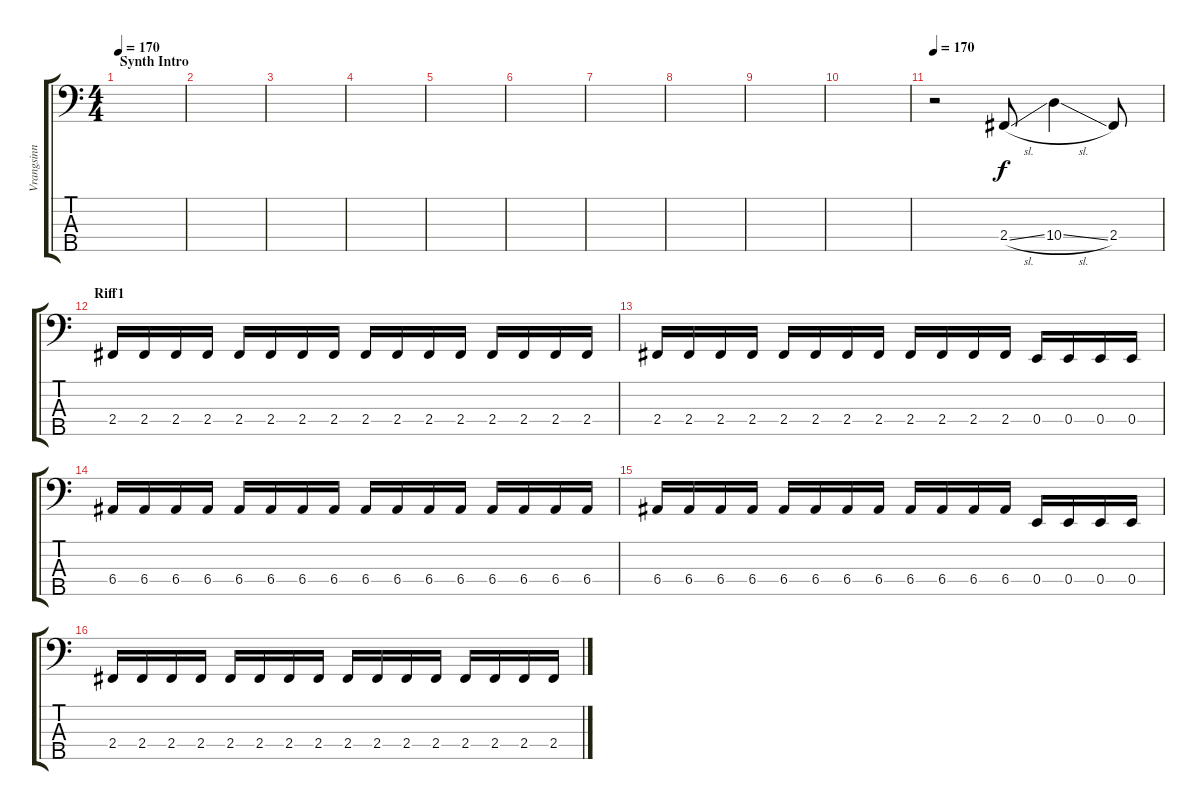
\track ("Vrangsinn - Bass" "Vrangsinn ") {instrument electricbassfinger}
\staff {score tabs}
\tuning (G2 D2 A1 E1 B0) {hide}
\ts (4 4)
\section ("" "Synth Intro")
\tempo 170
\tempo 85
\tempo 170
\clef f4
\ks c
|
|
|
|
|
|
|
|
|
|
\tempo 170
r.2 2.4{sl}.8 10.4{sl}.4 2.4.8 |
\section ("" "Riff1")
2.4.16 2.4.16 2.4.16 2.4.16 2.4.16 2.4.16 2.4.16 2.4.16 2.4.16 2.4.16 2.4.16 2.4.16 2.4.16 2.4.16 2.4.16 2.4.16 |
2.4.16 2.4.16 2.4.16 2.4.16 2.4.16 2.4.16 2.4.16 2.4.16 2.4.16 2.4.16 2.4.16 2.4.16 0.4.16 0.4.16 0.4.16 0.4.16 |
6.4.16 6.4.16 6.4.16 6.4.16 6.4.16 6.4.16 6.4.16 6.4.16 6.4.16 6.4.16 6.4.16 6.4.16 6.4.16 6.4.16 6.4.16 6.4.16 |
6.4.16 6.4.16 6.4.16 6.4.16 6.4.16 6.4.16 6.4.16 6.4.16 6.4.16 6.4.16 6.4.16 6.4.16 0.4.16 0.4.16 0.4.16 0.4.16 |
2.4.16 2.4.16 2.4.16 2.4.16 2.4.16 2.4.16 2.4.16 2.4.16 2.4.16 2.4.16 2.4.16 2.4.16 2.4.16 2.4.16 2.4.16 2.4.16
